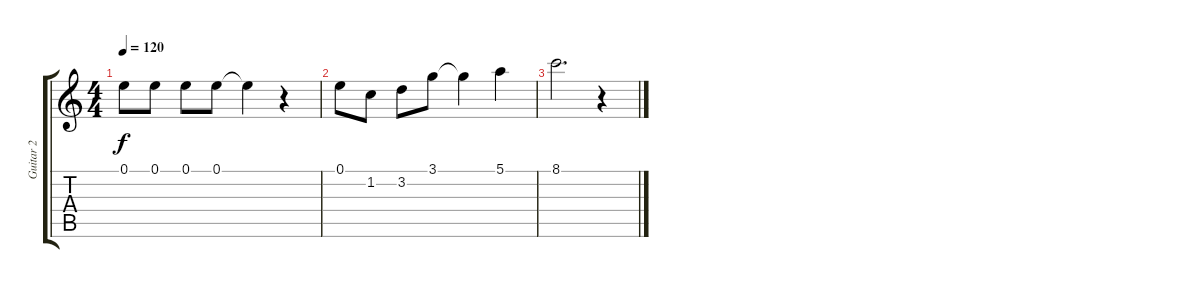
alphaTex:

\track ("Guitar 2" "Guitar 2") {instrument acousticguitarnylon}
\staff {score tabs}
\tuning (E4 B3 G3 D3 A2 E2) {hide}
\ts (4 4)
\tempo 120
\clef g2
\ks c
0.1.8{dy f} 0.1.8 0.1.8 0.1.8 0.1{t}.4 r.4 |
0.1.8 1.2.8 3.2.8 3.1.8 3.1{t}.4 5.1.4 |
8.1.2{d} r.4
